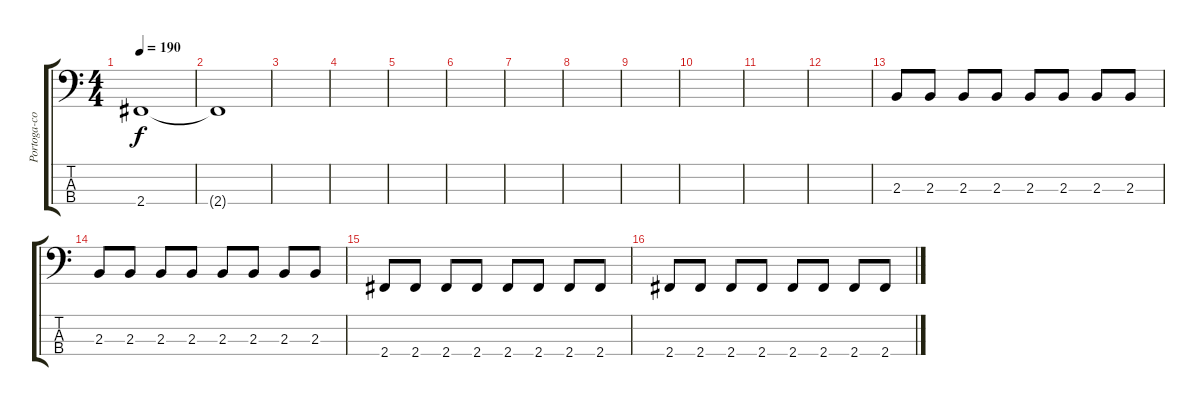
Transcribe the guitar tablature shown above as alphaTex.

\track ("Portoga-contra baixo" "Portoga-co") {instrument electricbassfinger}
\staff {score tabs}
\tuning (G2 D2 A1 E1) {hide}
\ts (4 4)
\tempo 190
\clef f4
\ks c
2.4.1{dy f} |
2.4{t}.1 |
|
|
|
|
|
|
|
|
|
|
2.3.8 2.3.8 2.3.8 2.3.8 2.3.8 2.3.8 2.3.8 2.3.8 |
2.3.8 2.3.8 2.3.8 2.3.8 2.3.8 2.3.8 2.3.8 2.3.8 |
2.4.8 2.4.8 2.4.8 2.4.8 2.4.8 2.4.8 2.4.8 2.4.8 |
2.4.8 2.4.8 2.4.8 2.4.8 2.4.8 2.4.8 2.4.8 2.4.8
